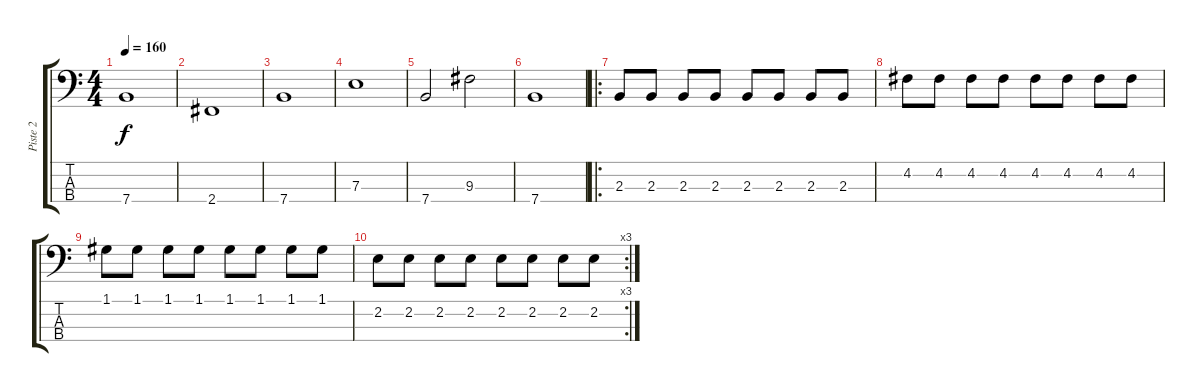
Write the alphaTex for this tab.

\track ("Piste 2" "Piste 2") {instrument electricbassfinger}
\staff {score tabs}
\tuning (G2 D2 A1 E1) {hide}
\ts (4 4)
\tempo 160
\clef f4
\ks c
7.4.1{dy f} |
2.4.1 |
7.4.1 |
7.3.1 |
7.4.2 9.3.2 |
7.4.1 |
\ro
2.3.8 2.3.8 2.3.8 2.3.8 2.3.8 2.3.8 2.3.8 2.3.8 |
4.2.8 4.2.8 4.2.8 4.2.8 4.2.8 4.2.8 4.2.8 4.2.8 |
1.1.8 1.1.8 1.1.8 1.1.8 1.1.8 1.1.8 1.1.8 1.1.8 |
\rc 3
2.2.8 2.2.8 2.2.8 2.2.8 2.2.8 2.2.8 2.2.8 2.2.8
